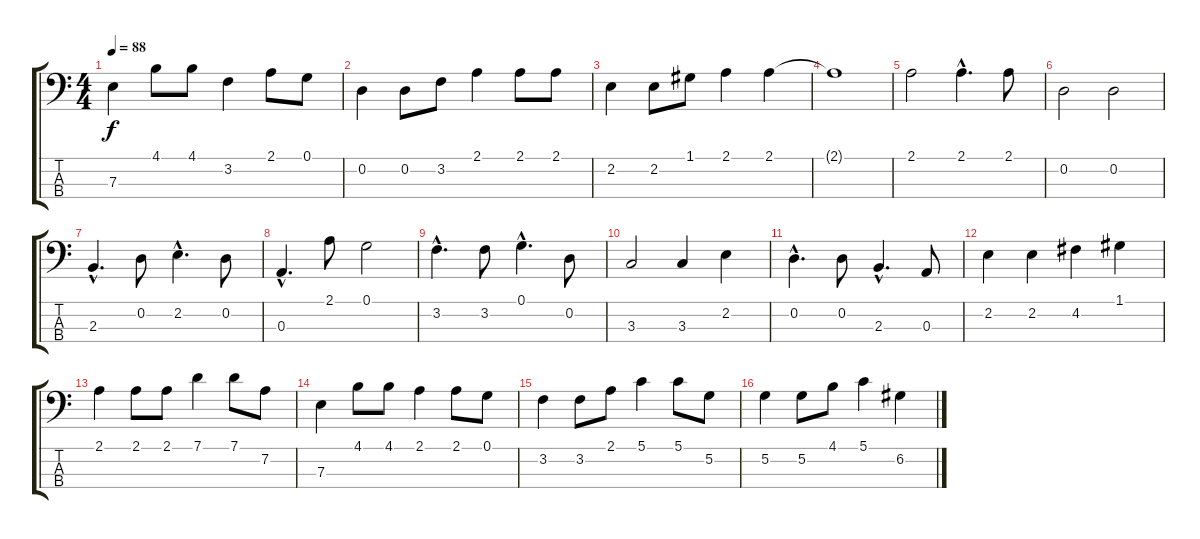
\track "" {instrument electricbassfinger}
\staff {score tabs}
\tuning (G2 D2 A1 E1) {hide}
\ts (4 4)
\tempo 88
\clef f4
\ks c
7.3.4{dy f} 4.1.8 4.1.8 3.2.4 2.1.8 0.1.8 |
0.2.4 0.2.8 3.2.8 2.1.4 2.1.8 2.1.8 |
2.2.4 2.2.8 1.1.8 2.1.4 2.1.4 |
2.1{t}.1 |
2.1.2 2.1{hac}.4{d} 2.1.8 |
0.2.2 0.2.2 |
2.3{hac}.4{d} 0.2.8 2.2{hac}.4{d} 0.2.8 |
0.3{hac}.4{d} 2.1.8 0.1.2 |
3.2{hac}.4{d} 3.2.8 0.1{hac}.4{d} 0.2.8 |
3.3.2 3.3.4 2.2.4 |
0.2{hac}.4{d} 0.2.8 2.3{hac}.4{d} 0.3.8 |
2.2.4 2.2.4 4.2.4 1.1.4 |
2.1.4 2.1.8 2.1.8 7.1.4 7.1.8 7.2.8 |
7.3.4 4.1.8 4.1.8 2.1.4 2.1.8 0.1.8 |
3.2.4 3.2.8 2.1.8 5.1.4 5.1.8 5.2.8 |
5.2.4 5.2.8 4.1.8 5.1.4 6.2.4
